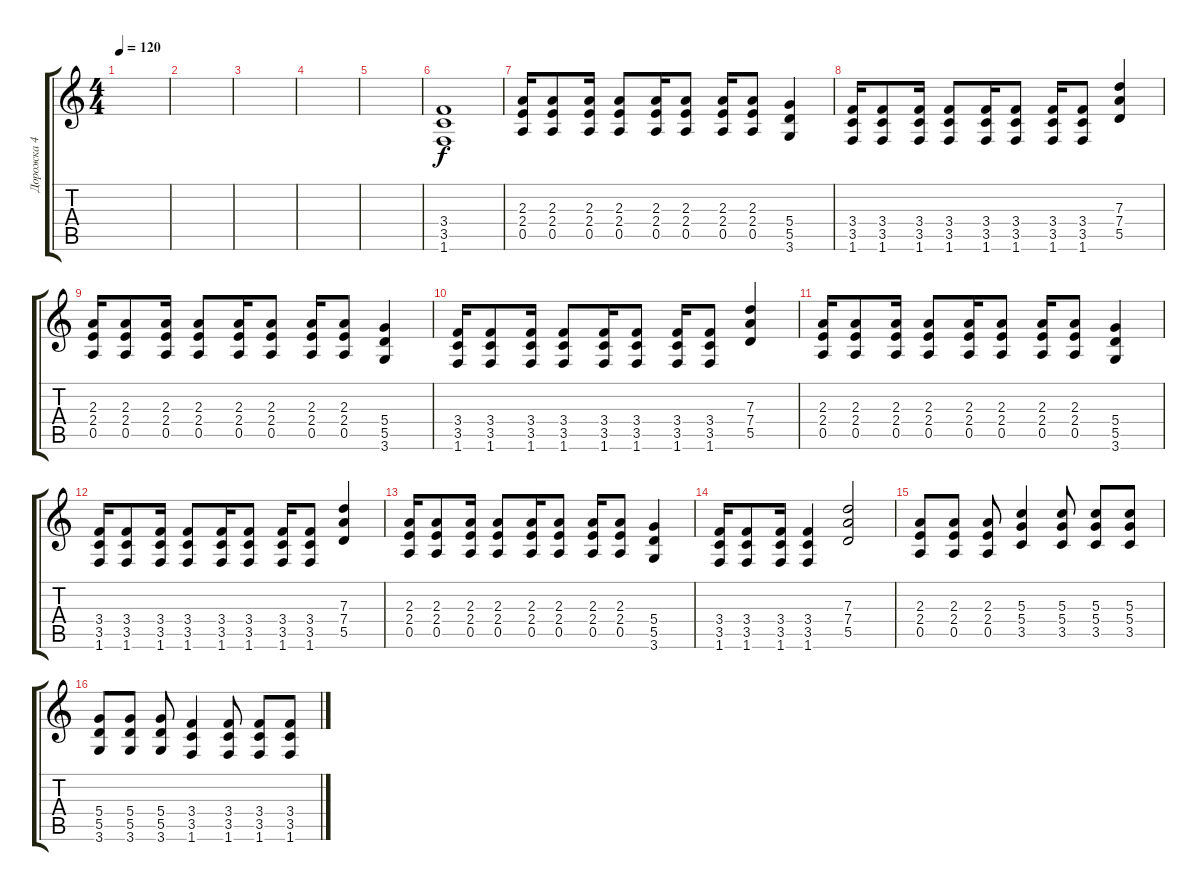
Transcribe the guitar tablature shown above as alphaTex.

\track ("Дорожка 4" "Дорожка 4") {instrument distortionguitar}
\staff {score tabs}
\tuning (E4 B3 G3 D3 A2 E2) {hide}
\ts (4 4)
\tempo 120
\clef g2
\ks c
|
|
|
|
|
(3.4 3.5 1.6).1 |
(2.3 2.4 0.5).16 (2.3 2.4 0.5).8 (2.3 2.4 0.5).16 (2.3 2.4 0.5).8 (2.3 2.4 0.5).16 (2.3 2.4 0.5).8 (2.3 2.4 0.5).16 (2.3 2.4 0.5).8 (5.4 5.5 3.6).4 |
(3.4 3.5 1.6).16 (3.4 3.5 1.6).8 (3.4 3.5 1.6).16 (3.4 3.5 1.6).8 (3.4 3.5 1.6).16 (3.4 3.5 1.6).8 (3.4 3.5 1.6).16 (3.4 3.5 1.6).8 (7.3 7.4 5.5).4 |
(2.3 2.4 0.5).16 (2.3 2.4 0.5).8 (2.3 2.4 0.5).16 (2.3 2.4 0.5).8 (2.3 2.4 0.5).16 (2.3 2.4 0.5).8 (2.3 2.4 0.5).16 (2.3 2.4 0.5).8 (5.4 5.5 3.6).4 |
(3.4 3.5 1.6).16 (3.4 3.5 1.6).8 (3.4 3.5 1.6).16 (3.4 3.5 1.6).8 (3.4 3.5 1.6).16 (3.4 3.5 1.6).8 (3.4 3.5 1.6).16 (3.4 3.5 1.6).8 (7.3 7.4 5.5).4 |
(2.3 2.4 0.5).16 (2.3 2.4 0.5).8 (2.3 2.4 0.5).16 (2.3 2.4 0.5).8 (2.3 2.4 0.5).16 (2.3 2.4 0.5).8 (2.3 2.4 0.5).16 (2.3 2.4 0.5).8 (5.4 5.5 3.6).4 |
(3.4 3.5 1.6).16 (3.4 3.5 1.6).8 (3.4 3.5 1.6).16 (3.4 3.5 1.6).8 (3.4 3.5 1.6).16 (3.4 3.5 1.6).8 (3.4 3.5 1.6).16 (3.4 3.5 1.6).8 (7.3 7.4 5.5).4 |
(2.3 2.4 0.5).16 (2.3 2.4 0.5).8 (2.3 2.4 0.5).16 (2.3 2.4 0.5).8 (2.3 2.4 0.5).16 (2.3 2.4 0.5).8 (2.3 2.4 0.5).16 (2.3 2.4 0.5).8 (5.4 5.5 3.6).4 |
(3.4 3.5 1.6).16 (3.4 3.5 1.6).8 (3.4 3.5 1.6).16 (3.4 3.5 1.6).4 (7.3 7.4 5.5).2 |
(2.3 2.4 0.5).8 (2.3 2.4 0.5).8 (2.3 2.4 0.5).8 (5.3 5.4 3.5).4 (5.3 5.4 3.5).8 (5.3 5.4 3.5).8 (5.3 5.4 3.5).8 |
(5.4 5.5 3.6).8 (5.4 5.5 3.6).8 (5.4 5.5 3.6).8 (3.4 3.5 1.6).4 (3.4 3.5 1.6).8 (3.4 3.5 1.6).8 (3.4 3.5 1.6).8
